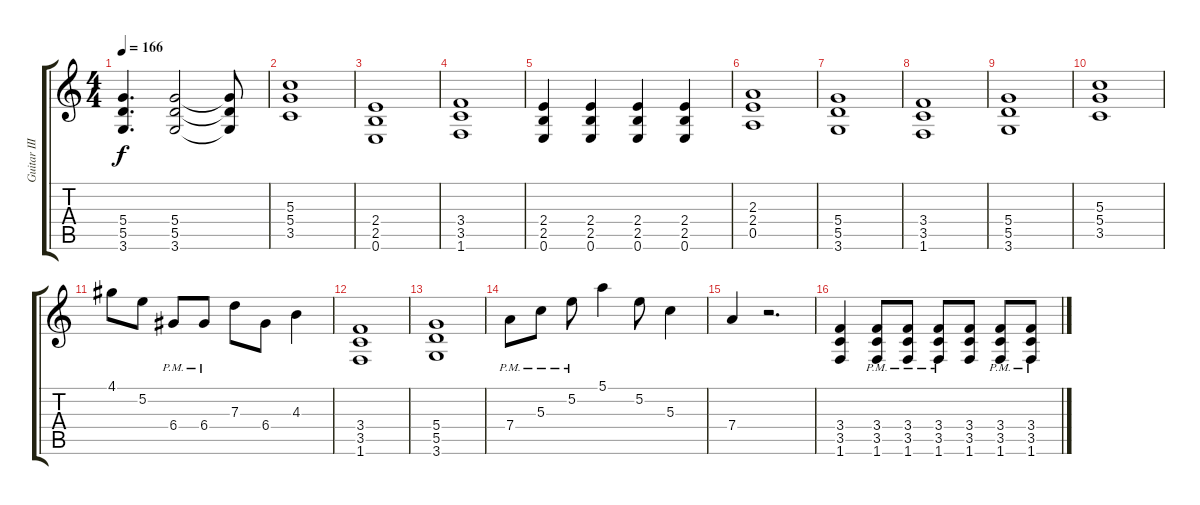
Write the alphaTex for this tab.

\track ("Guitar III" "Guitar III") {instrument electricguitarclean}
\staff {score tabs}
\tuning (E4 B3 G3 D3 A2 E2) {hide}
\ts (4 4)
\tempo 166
\clef g2
\ks c
(5.4 5.5 3.6).4{d dy f} (5.4 5.5 3.6).2 (5.4{t} 5.5{t} 3.6{t}).8 |
(5.3 5.4 3.5).1 |
(2.4 2.5 0.6).1 |
(3.4 3.5 1.6).1 |
(2.4 2.5 0.6).4 (2.4 2.5 0.6).4 (2.4 2.5 0.6).4 (2.4 2.5 0.6).4 |
(2.3 2.4 0.5).1 |
(5.4 5.5 3.6).1 |
(3.4 3.5 1.6).1 |
(5.4 5.5 3.6).1 |
(5.3 5.4 3.5).1 |
4.1.8 5.2.8 6.4{pm}.8 6.4{pm}.8 7.3.8 6.4.8 4.3.4 |
(3.4 3.5 1.6).1 |
(5.4 5.5 3.6).1 |
7.4{pm}.8 5.3{pm}.8 5.2{pm}.8 5.1.4 5.2.8 5.3.4 |
7.4.4 r.2{d} |
(3.4 3.5 1.6).4 (3.4{pm} 3.5{pm} 1.6{pm}).8 (3.4{pm} 3.5{pm} 1.6{pm}).8 (3.4{pm} 3.5{pm} 1.6{pm}).8 (3.4 3.5 1.6).8 (3.4{pm} 3.5{pm} 1.6{pm}).8 (3.4{pm} 3.5{pm} 1.6{pm}).8
